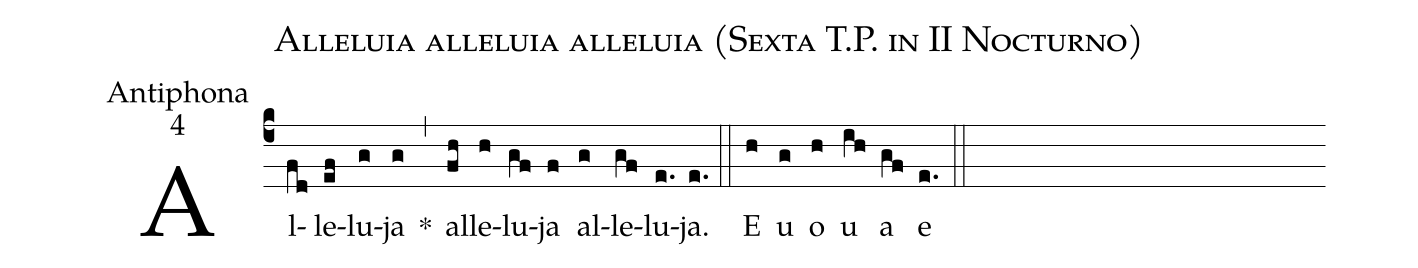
name:Alleluia alleluia alleluia (Sexta T.P. in II Nocturno);
office-part:Antiphona;
mode:4;
%%
(c4) Al(fd)le(ef)lu(g)ja(g) *(,) al(fh)le(h)lu(gf)ja(f) al(g)le(gf)lu(e.)ja.(e.) (::) <eu>E(h) u(g) o(h) u(ih) a(gf) e</eu>(e.) (::)
